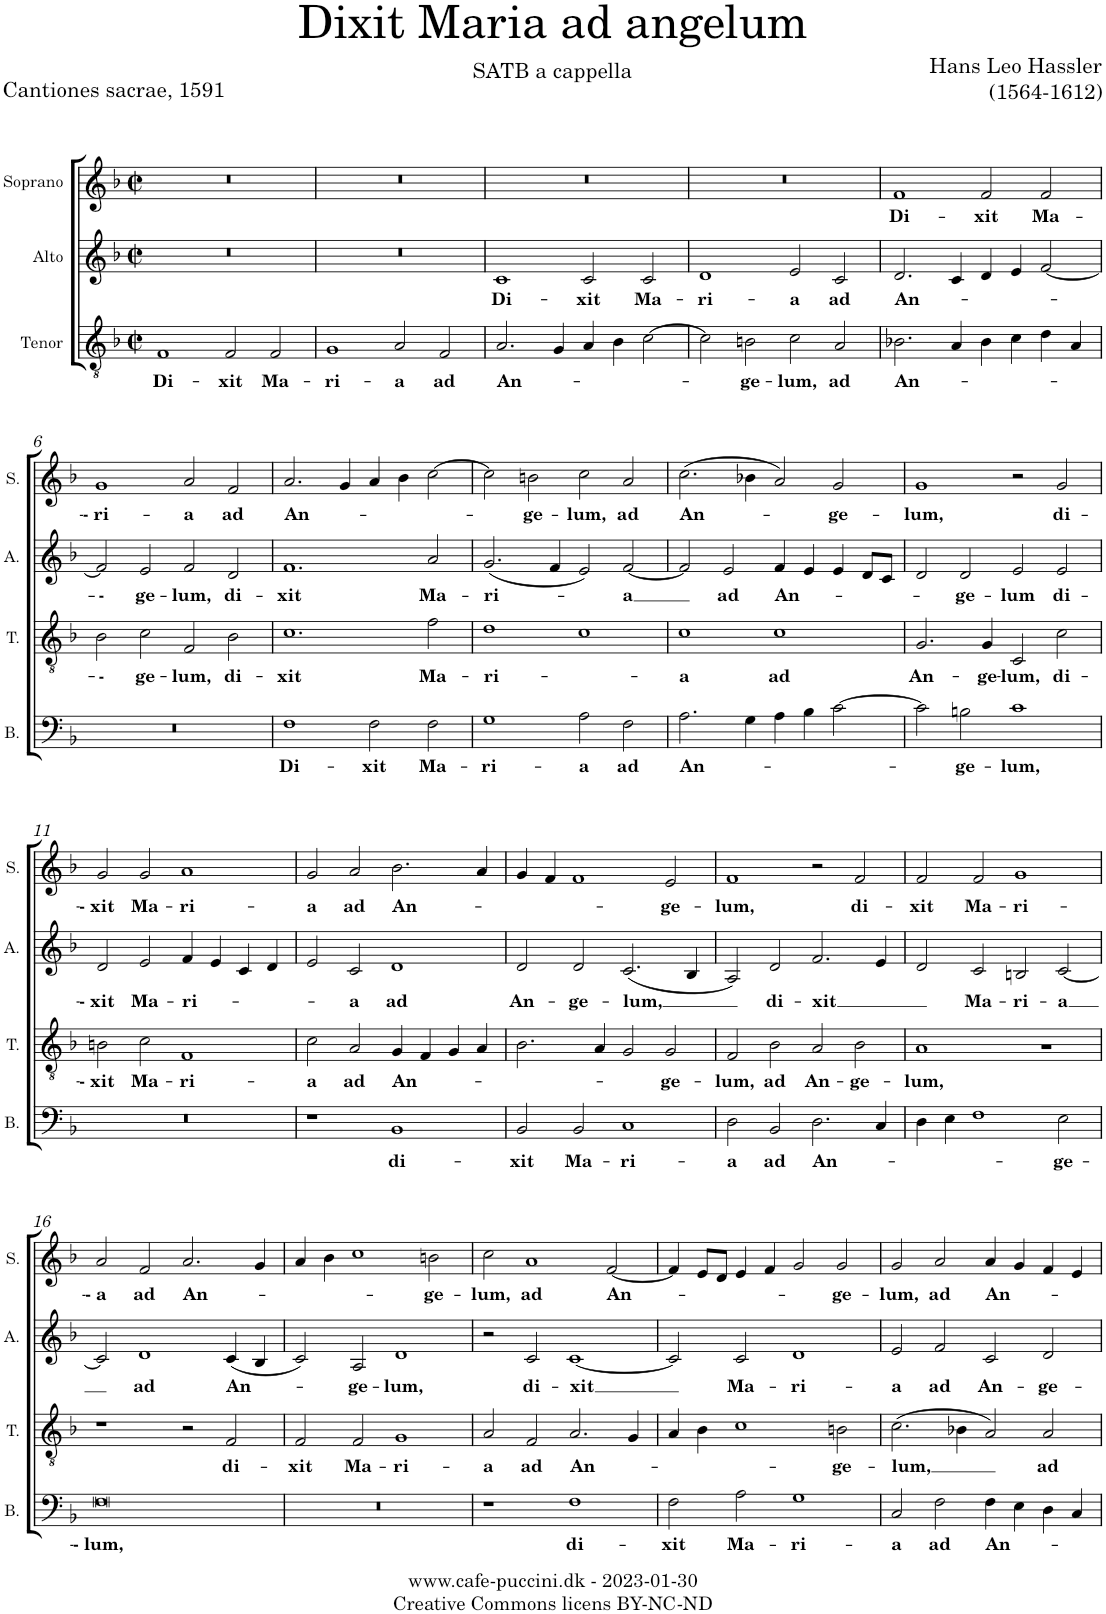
**kern	**text	**kern	**text	**kern	**text	**kern	**text
*part4	*part4	*part3	*part3	*part2	*part2	*part1	*part1
*staff4	*staff4	*staff3	*staff3	*staff2	*staff2	*staff1	*staff1
*I"Bass	*	*I"Tenor	*	*I"Alto	*	*I"Soprano	*
*I'B.	*	*I'T.	*	*I'A.	*	*I'S.	*
*stria5	*	*	*	*	*	*	*
*clefF4	*	*clefGv2	*	*clefG2	*	*clefG2	*
*k[b-]	*	*k[b-]	*	*k[b-]	*	*k[b-]	*
*M2/2	*	*M2/2	*	*M2/2	*	*M2/2	*
*met(c|)	*	*met(c|)	*	*met(c|)	*	*met(c|)	*
=1	=1	=1	=1	=1	=1	=1	=1
!	!	!	!LO:LY:b	!	!	!	!
1r	.	1F	Di-	1r	.	1r	.
!	!	!	!LO:LY:b	!	!	!	!
1ryy	.	2F/	-xit	1ryy	.	1ryy	.
!	!	!	!LO:LY:b	!	!	!	!
.	.	2F/	Ma-	.	.	.	.
=2	=2	=2	=2	=2	=2	=2	=2
!	!	!	!LO:LY:b	!	!	!	!
1r	.	1G	-ri-	1r	.	1r	.
!	!	!	!LO:LY:b	!	!	!	!
1ryy	.	2A/	-a	1ryy	.	1ryy	.
!	!	!	!LO:LY:b	!	!	!	!
.	.	2F/	ad	.	.	.	.
=3	=3	=3	=3	=3	=3	=3	=3
!	!	!	!LO:LY:b	!	!LO:LY:b	!	!
1r	.	2.A/	An-	1c	Di-	1r	.
.	.	4G/	.	.	.	.	.
!	!	!	!	!	!LO:LY:b	!	!
1ryy	.	4A/	.	2c/	-xit	1ryy	.
.	.	4B-\	.	.	.	.	.
!	!	!	!	!	!LO:LY:b	!	!
.	.	[2c\	.	2c/	Ma-	.	.
=4	=4	=4	=4	=4	=4	=4	=4
!	!	!	!	!	!LO:LY:b	!	!
1r	.	2c\]	.	1d	-ri-	1r	.
!	!	!	!LO:LY:b	!	!	!	!
.	.	2Bn\	ge-	.	.	.	.
!	!	!	!LO:LY:b	!	!LO:LY:b	!	!
1ryy	.	2c\	-lum,	2e/	-a	1ryy	.
!	!	!	!LO:LY:b	!	!LO:LY:b	!	!
.	.	2A/	ad	2c/	ad	.	.
=5	=5	=5	=5	=5	=5	=5	=5
!	!	!	!LO:LY:b	!	!LO:LY:b	!	!LO:LY:b
1r	.	2.B-X\	An-	2.d/	An-	1f	Di-
.	.	4A/	.	4c/	.	.	.
!	!	!	!	!	!	!	!LO:LY:b
1ryy	.	4B-\	.	4d/	.	2f/	-xit
.	.	4c\	.	4e/	.	.	.
!	!	!	!	!	!	!	!LO:LY:b
.	.	4d\	.	[2f/	.	2f/	Ma-
.	.	4A/	.	.	.	.	.
!!LO:LB:g=z
=6	=6	=6	=6	=6	=6	=6	=6
!	!	!	!LO:LY:b	!	!LO:LY:b	!	!LO:LY:b
1r	.	2B-\	--	2f/]	--	1g	- ri-
!	!	!	!LO:LY:b	!	!LO:LY:b	!	!
.	.	2c\	ge-	2e/	ge-	.	.
!	!	!	!LO:LY:b	!	!LO:LY:b	!	!LO:LY:b
1ryy	.	2F/	-lum,	2f/	-lum,	2a/	-a
!	!	!	!LO:LY:b	!	!LO:LY:b	!	!LO:LY:b
.	.	2B-\	di-	2d/	di-	2f/	ad
=7	=7	=7	=7	=7	=7	=7	=7
!	!LO:LY:b	!	!LO:LY:b	!	!LO:LY:b	!	!LO:LY:b
1F	Di-	[1c	-xit	[1f	-xit	2.a/	An-
.	.	.	.	.	.	4g/	.
!	!LO:LY:b	!	!	!	!	!	!
2F\	-xit	2ryy	.	2ryy	.	4a/	.
.	.	.	.	.	.	4b-\	.
!	!LO:LY:b	!	!LO:LY:b	!	!LO:LY:b	!	!
2F\	Ma-	2f\	Ma-	2a/	Ma-	[2cc\	.
=8	=8	=8	=8	=8	=8	=8	=8
!	!LO:LY:b	!	!LO:LY:b	!	!LO:LY:b	!	!
1G	-ri-	1d	-ri-	(<2.g/	-ri-	2cc\]	.
!	!	!	!	!	!	!	!LO:LY:b
.	.	.	.	.	.	2bn\	-ge-
.	.	.	.	2f]	.	.	.
!	!LO:LY:b	!	!	!	!	!	!LO:LY:b
2A\	-a	2c]	.	.	.	2cc\	-lum,
.	.	.	.	4f/	.	.	.
!	!LO:LY:b	!	!	!	!	!	!LO:LY:b
2F\	ad	1c	.	2e/)	.	2a/	ad
!	!	!	!	!	!LO:LY:b	!	!
2ryy	.	.	.	[2f/	-a	2ryy	.
=9	=9	=9	=9	=9	=9	=9	=9
!	!LO:LY:b	!	!LO:LY:b	!	!	!	!LO:LY:b
2.A\	An-	1c	-a	2f/]	.	(>2.cc\	An-
!	!	!	!	!	!LO:LY:b	!	!
.	.	.	.	2e/	ad	.	.
4G\	.	.	.	.	.	4b-X\	.
!	!	!	!LO:LY:b	!	!LO:LY:b	!	!
4A\	.	1c	ad	4f/	An-	2a/)	.
4B-\	.	.	.	4e/	.	.	.
!	!	!	!	!	!	!	!LO:LY:b
[2c\	.	.	.	4e/	.	2g/	-ge-
.	.	.	.	8d/L	.	.	.
.	.	.	.	8c/J	.	.	.
=10	=10	=10	=10	=10	=10	=10	=10
!	!	!	!LO:LY:b	!	!	!	!LO:LY:b
2c\]	.	2.G/	An-	2d/	.	1g	-lum,
!	!LO:LY:b	!	!	!	!LO:LY:b	!	!
2Bn\	-ge-	.	.	2d/	-ge-	.	.
!	!	!	!LO:LY:b	!	!	!	!
.	.	4G/	-ge-	.	.	.	.
!	!LO:LY:b	!	!LO:LY:b	!	!LO:LY:b	!	!
1c	-lum,	2C/	-lum,	2e/	-lum	2r	.
!	!	!	!LO:LY:b	!	!LO:LY:b	!	!LO:LY:b
.	.	2c\	di-	2e/	di-	2g/	di-
!!LO:LB:g=z
=11	=11	=11	=11	=11	=11	=11	=11
!	!	!	!LO:LY:b	!	!LO:LY:b	!	!LO:LY:b
1r	.	2Bn\	- xit	2d/	- xit	2g/	- xit
!	!	!	!LO:LY:b	!	!LO:LY:b	!	!LO:LY:b
.	.	2c\	Ma-	2e/	Ma-	2g/	Ma-
!	!	!	!LO:LY:b	!	!LO:LY:b	!	!LO:LY:b
1ryy	.	1F	-ri-	4f/	-ri-	1a	-ri-
.	.	.	.	4e/	.	.	.
.	.	.	.	4c/	.	.	.
.	.	.	.	4d/	.	.	.
=12	=12	=12	=12	=12	=12	=12	=12
!	!	!	!LO:LY:b	!	!	!	!LO:LY:b
1r	.	2c\	-a	2e/	.	2g/	-a
!	!	!	!LO:LY:b	!	!LO:LY:b	!	!LO:LY:b
.	.	2A/	ad	2c/	-a	2a/	ad
!	!LO:LY:b	!	!LO:LY:b	!	!LO:LY:b	!	!LO:LY:b
1BB-	di-	4G/	An-	1d	ad	2.b-\	An-
.	.	4F/	.	.	.	.	.
.	.	4G/	.	.	.	.	.
.	.	4A/	.	.	.	4a/	.
=13	=13	=13	=13	=13	=13	=13	=13
!	!LO:LY:b	!	!	!	!LO:LY:b	!	!
2BB-/	-xit	2.B-\	.	2d/	An-	4g/	.
.	.	.	.	.	.	4f/	.
!	!LO:LY:b	!	!	!	!LO:LY:b	!	!
2BB-/	Ma-	.	.	2d/	-ge-	[2f	.
.	.	4A/	.	.	.	.	.
!	!LO:LY:b	!	!	!	!LO:LY:b	!	!
1C	-ri-	2G/	.	(<2.c/	-lum,	2ryy	.
!	!	!	!LO:LY:b	!	!	!	!LO:LY:b
.	.	2G/	-ge-	.	.	2e/	-ge-
.	.	.	.	4B-/	.	.	.
=14	=14	=14	=14	=14	=14	=14	=14
!	!LO:LY:b	!	!LO:LY:b	!	!	!	!LO:LY:b
2D\	-a	2F/	-lum,	2A/)	.	1f	-lum,
!	!LO:LY:b	!	!LO:LY:b	!	!LO:LY:b	!	!
2BB-/	ad	2B-\	ad	2d/	di-	.	.
!	!LO:LY:b	!	!LO:LY:b	!	!LO:LY:b	!	!
2.D\	An-	2A/	An-	2.f/	-xit	2f]	.
!	!	!	!LO:LY:b	!	!	!	!
.	.	2B-\	-ge-	.	.	2r	.
4C/	.	.	.	4e/	.	.	.
!	!	!	!	!	!	!	!LO:LY:b
2ryy	.	2ryy	.	2ryy	.	2f/	di-
=15	=15	=15	=15	=15	=15	=15	=15
!	!	!	!LO:LY:b	!	!	!	!LO:LY:b
4D\	.	1A	-lum,	2d/	.	2f/	-xit
4E\	.	.	.	.	.	.	.
!	!	!	!	!	!LO:LY:b	!	!LO:LY:b
[2F	.	.	.	2c/	Ma-	2f/	Ma-
!	!	!	!	!	!LO:LY:b	!	!LO:LY:b
2ryy	.	1r	.	2Bn/	-ri-	1g	-ri-
!	!LO:LY:b	!	!	!	!LO:LY:b	!	!
2E\	-ge-	.	.	[2c/	-a	.	.
!!LO:LB:g=z
=16	=16	=16	=16	=16	=16	=16	=16
!	!LO:LY:b	!	!	!	!	!	!LO:LY:b
[1F	- lum,	1r	.	2c/]	.	2a/	- a
!	!	!	!	!	!LO:LY:b	!	!LO:LY:b
.	.	.	.	[2d	ad	2f/	ad
!	!	!	!	!	!	!	!LO:LY:b
2F]	.	2r	.	2ryy	.	2.a/	An-
!	!	!	!LO:LY:b	!	!LO:LY:b	!	!
2ryy	.	2F/	di-	(<4c/	An-	.	.
.	.	.	.	4B-/	.	4g/	.
=17	=17	=17	=17	=17	=17	=17	=17
!	!	!	!LO:LY:b	!	!	!	!
1r	.	2F/	-xit	2c/)	.	4a/	.
.	.	.	.	.	.	4b-\	.
!	!	!	!LO:LY:b	!	!	!	!
.	.	2F/	Ma-	2d]	.	[2cc	.
!	!	!	!LO:LY:b	!	!LO:LY:b	!	!
1F]	.	1G	-ri-	2A/	-ge-	2ryy	.
!	!	!	!	!	!LO:LY:b	!	!LO:LY:b
.	.	.	.	1d	-lum,	2bn\	-ge-
2ryy	.	2ryy	.	.	.	2ryy	.
=18	=18	=18	=18	=18	=18	=18	=18
!	!	!	!LO:LY:b	!	!	!	!LO:LY:b
1r	.	2A/	-a	2r	.	2cc\	-lum,
!	!	!	!LO:LY:b	!	!LO:LY:b	!	!
.	.	2F/	ad	2c/	di-	2cc]	.
!	!LO:LY:b	!	!LO:LY:b	!	!LO:LY:b	!	!LO:LY:b
1F	di-	2.A/	An-	[1c	-xit	[2a	ad
!	!	!	!	!	!	!	!LO:LY:b
.	.	.	.	.	.	[2f/	An-
.	.	4G/	.	.	.	.	.
=19	=19	=19	=19	=19	=19	=19	=19
!	!LO:LY:b	!	!	!	!	!	!
2F\	-xit	4A/	.	2c/]	.	4f/]	.
.	.	4B-\	.	.	.	2a]	.
!	!LO:LY:b	!	!	!	!LO:LY:b	!	!
2A\	Ma-	[2c	.	2c/	Ma-	.	.
.	.	.	.	.	.	8e/L	.
.	.	.	.	.	.	8d/J	.
!	!LO:LY:b	!	!	!	!LO:LY:b	!	!
1G	-ri-	2ryy	.	1d	-ri-	4e/	.
.	.	.	.	.	.	4f/	.
!	!	!	!LO:LY:b	!	!	!	!
.	.	2Bn\	-ge-	.	.	2g/	.
!	!	!	!	!	!	!	!LO:LY:b
2ryy	.	2ryy	.	2ryy	.	2g/	-ge-
=20	=20	=20	=20	=20	=20	=20	=20
!	!LO:LY:b	!	!LO:LY:b	!	!LO:LY:b	!	!LO:LY:b
2C/	-a	(>2.c\	-lum,	2e/	-a	2g/	-lum,
!	!LO:LY:b	!	!	!	!LO:LY:b	!	!LO:LY:b
2F\	ad	.	.	2f/	ad	2a/	ad
.	.	2c]	.	.	.	.	.
!	!LO:LY:b	!	!	!	!LO:LY:b	!	!LO:LY:b
4F\	An-	.	.	2c/	An-	4a/	An-
4E\	.	4B-X\	.	.	.	4g/	.
!	!	!	!	!	!LO:LY:b	!	!
4D\	.	2A/)	.	2d/	-ge-	4f/	.
4C/	.	.	.	.	.	4e/	.
!	!	!	!LO:LY:b	!	!	!	!
2ryy	.	2A/	ad	2ryy	.	2ryy	.
=	=	=	=	=	=	=	=
*-	*-	*-	*-	*-	*-	*-	*-
